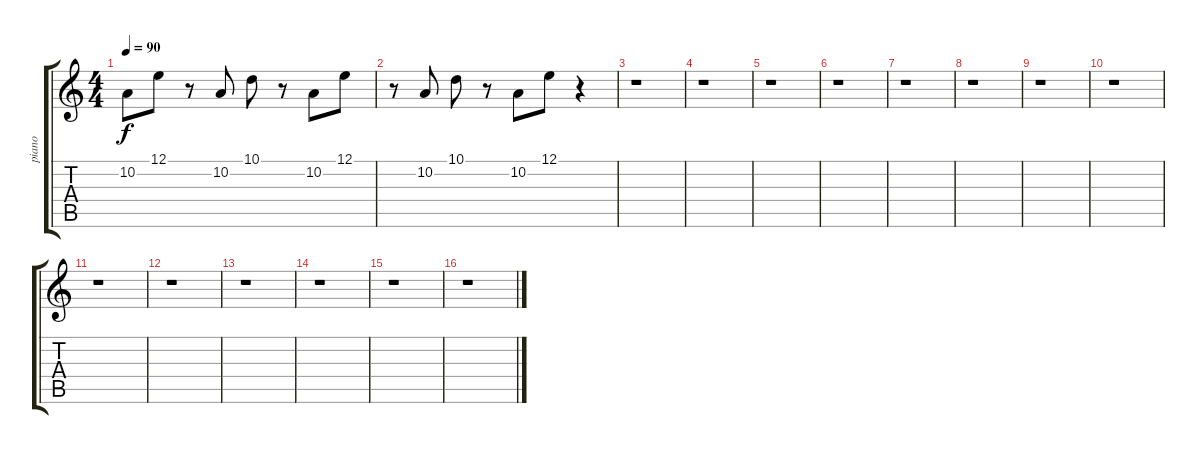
\track ("piano" "piano") {instrument brightacousticpiano}
\staff {score tabs}
\tuning (E4 B3 G3 D3 A2 E2) {hide}
\ts (4 4)
\tempo 90
\clef g2
\ks c
10.2.8{dy f} 12.1.8 r.8 10.2.8 10.1.8 r.8 10.2.8 12.1.8 |
r.8 10.2.8 10.1.8 r.8 10.2.8 12.1.8 r.4 |
r.1 |
r.1 |
r.1 |
r.1 |
r.1 |
r.1 |
r.1 |
r.1 |
r.1 |
r.1 |
r.1 |
r.1 |
r.1 |
r.1
